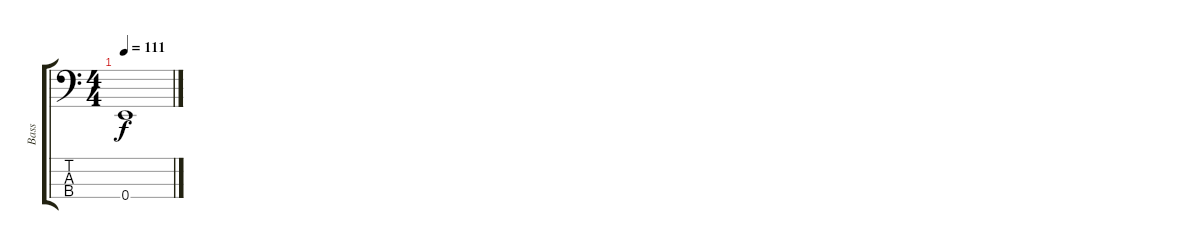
\track ("Bass" "Bass") {instrument electricbassfinger}
\staff {score tabs}
\tuning (G2 D2 A1 E1) {hide}
\ts (4 4)
\tempo 111
\clef f4
\ks c
0.4.1{dy f}
